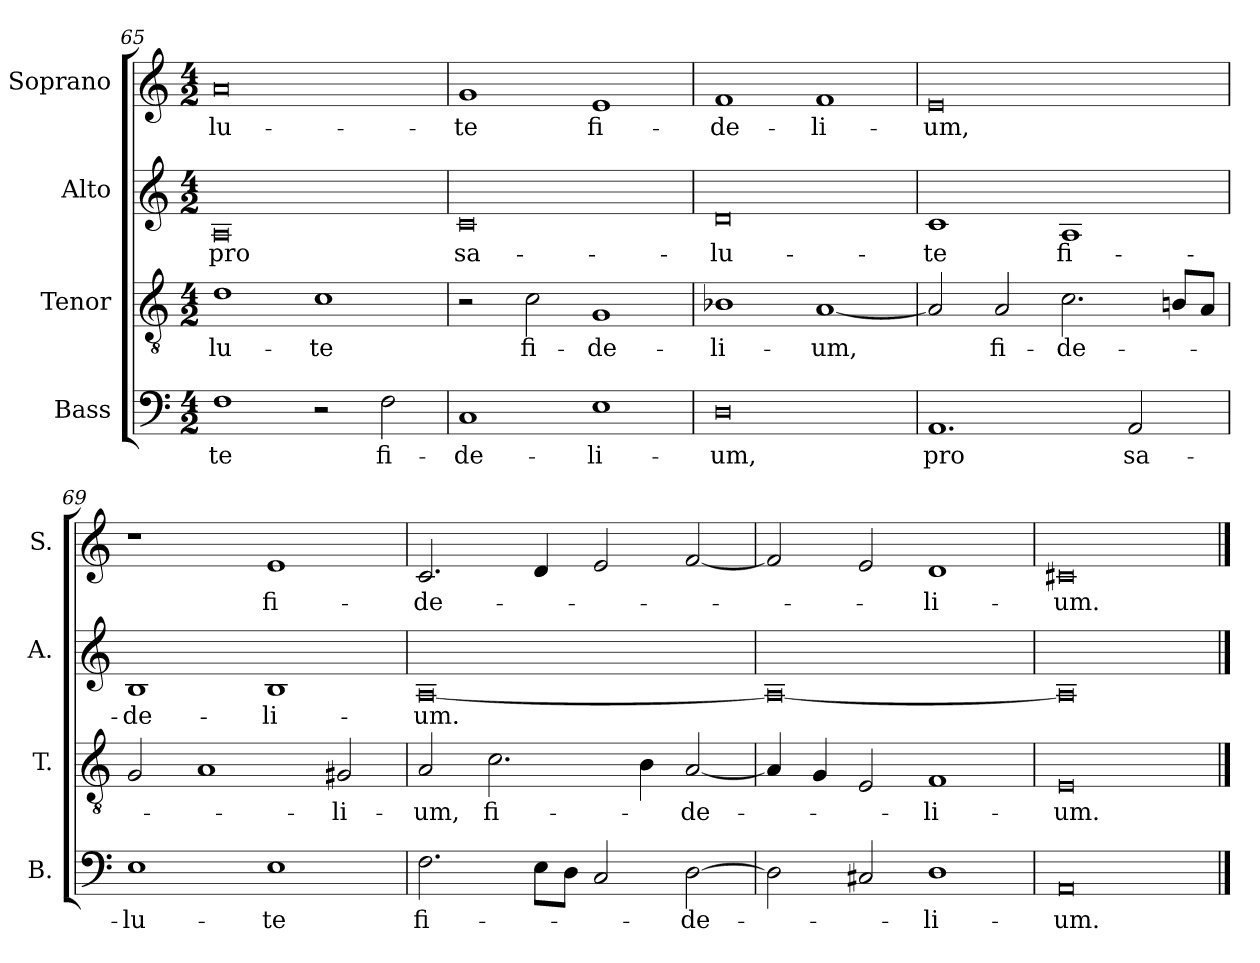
**kern	**text	**kern	**text	**kern	**text	**kern	**text
*part4	*part4	*part3	*part3	*part2	*part2	*part1	*part1
*staff4	*staff4	*staff3	*staff3	*staff2	*staff2	*staff1	*staff1
*I"Bass	*	*I"Tenor	*	*I"Alto	*	*I"Soprano	*
*I'B.	*	*I'T.	*	*I'A.	*	*I'S.	*
!!LO:LB:g=z
*clefF4	*	*clefGv2	*	*clefG2	*	*clefG2	*
*	*	*ITrd7c12	*	*	*	*	*
*k[]	*	*k[]	*	*k[]	*	*k[]	*
*C:	*	*C:	*	*C:	*	*C:	*
*M4/2	*	*M4/2	*	*M4/2	*	*M4/2	*
=65	=65	=65	=65	=65	=65	=65	=65
!	!LO:LY:b:color=#000000	!	!	!	!	!	!
!	!	!	!LO:LY:b:color=#000000	!	!	!	!
!	!	!	!	!	!LO:LY:b:color=#000000	!	!
!	!	!	!	!	!	!	!LO:LY:b:color=#000000
1Fi	-te	1Di	-lu-	0Ai	pro	0ai	-lu-
!	!	!	!LO:LY:b:color=#000000	!	!	!	!
2r	.	1Ci	-te	.	.	.	.
!	!LO:LY:b:color=#000000	!	!	!	!	!	!
2Fi\	fi-	.	.	.	.	.	.
=66	=66	=66	=66	=66	=66	=66	=66
!	!LO:LY:b:color=#000000	!	!	!	!	!	!
!	!	!	!	!	!LO:LY:b:color=#000000	!	!
!	!	!	!	!	!	!	!LO:LY:b:color=#000000
1Ci	-de-	2r	.	0ci	sa-	1gi	-te
!	!	!	!LO:LY:b:color=#000000	!	!	!	!
.	.	2Ci\	fi-	.	.	.	.
!	!LO:LY:b:color=#000000	!	!	!	!	!	!
!	!	!	!LO:LY:b:color=#000000	!	!	!	!
!	!	!	!	!	!	!	!LO:LY:b:color=#000000
1Ei	-li-	1GGi	-de-	.	.	1ei	fi-
=67	=67	=67	=67	=67	=67	=67	=67
!	!LO:LY:b:color=#000000	!	!	!	!	!	!
!	!	!	!LO:LY:b:color=#000000	!	!	!	!
!	!	!	!	!	!LO:LY:b:color=#000000	!	!
!	!	!	!	!	!	!	!LO:LY:b:color=#000000
0Di	-um,	1BB-Xi	-li-	0di	-lu-	1fi	-de-
!	!	!	!LO:LY:b:color=#000000	!	!	!	!
!	!	!	!	!	!	!	!LO:LY:b:color=#000000
.	.	[1AAi	-um,	.	.	1fi	-li-
=68	=68	=68	=68	=68	=68	=68	=68
!	!LO:LY:b:color=#000000	!	!	!	!	!	!
!	!	!	!	!	!LO:LY:b:color=#000000	!	!
!	!	!	!	!	!	!	!LO:LY:b:color=#000000
1.AAi	pro	2AAi/]	.	1ci	-te	0ei	-um,
!	!	!	!LO:LY:b:color=#000000	!	!	!	!
.	.	2AAi/	fi-	.	.	.	.
!	!	!	!LO:LY:b:color=#000000	!	!	!	!
!	!	!	!	!	!LO:LY:b:color=#000000	!	!
.	.	2.Ci\	-de-	1Ai	fi-	.	.
!	!LO:LY:b:color=#000000	!	!	!	!	!	!
2AAi/	sa-	.	.	.	.	.	.
.	.	8BBni/L	.	.	.	.	.
.	.	8AAi/J	.	.	.	.	.
=69	=69	=69	=69	=69	=69	=69	=69
!	!LO:LY:b:color=#000000	!	!	!	!	!	!
!	!	!	!	!	!LO:LY:b:color=#000000	!	!
1Ei	-lu-	2GGi/	.	1Bi	-de-	1r	.
.	.	1AAi	.	.	.	.	.
!	!LO:LY:b:color=#000000	!	!	!	!	!	!
!	!	!	!	!	!LO:LY:b:color=#000000	!	!
!	!	!	!	!	!	!	!LO:LY:b:color=#000000
1Ei	-te	.	.	1Bi	-li-	1ei	fi-
!	!	!	!LO:LY:b:color=#000000	!	!	!	!
.	.	2GG#Xi/	-li-	.	.	.	.
=70	=70	=70	=70	=70	=70	=70	=70
!	!LO:LY:b:color=#000000	!	!	!	!	!	!
!	!	!	!LO:LY:b:color=#000000	!	!	!	!
!	!	!	!	!	!LO:LY:b:color=#000000	!	!
!	!	!	!	!	!	!	!LO:LY:b:color=#000000
2.Fi\	fi-	2AAi/	-um,	[0Ai	-um.	2.ci/	-de-
!	!	!	!LO:LY:b:color=#000000	!	!	!	!
.	.	2.Ci\	fi-	.	.	.	.
8Ei\L	.	.	.	.	.	4di/	.
8Di\J	.	.	.	.	.	.	.
2Ci/	.	.	.	.	.	2ei/	.
.	.	4BBi\	.	.	.	.	.
!	!LO:LY:b:color=#000000	!	!	!	!	!	!
!	!	!	!LO:LY:b:color=#000000	!	!	!	!
[2Di\	-de-	[2AAi/	-de-	.	.	[2fi/	.
=71	=71	=71	=71	=71	=71	=71	=71
2Di\]	.	4AAi/]	.	0Ai_	.	2fi/]	.
.	.	4GGi/	.	.	.	.	.
2C#Xi/	.	2EEi/	.	.	.	2ei/	.
!	!LO:LY:b:color=#000000	!	!	!	!	!	!
!	!	!	!LO:LY:b:color=#000000	!	!	!	!
!	!	!	!	!	!	!	!LO:LY:b:color=#000000
1Di	-li-	1FFi	-li-	.	.	1di	-li-
=72	=72	=72	=72	=72	=72	=72	=72
!	!LO:LY:b:color=#000000	!	!	!	!	!	!
!	!	!	!LO:LY:b:color=#000000	!	!	!	!
!	!	!	!	!	!	!	!LO:LY:b:color=#000000
0AAi	-um.	0EEi	-um.	0Ai]	.	0c#Xi	-um.
==	==	==	==	==	==	==	==
*-	*-	*-	*-	*-	*-	*-	*-
